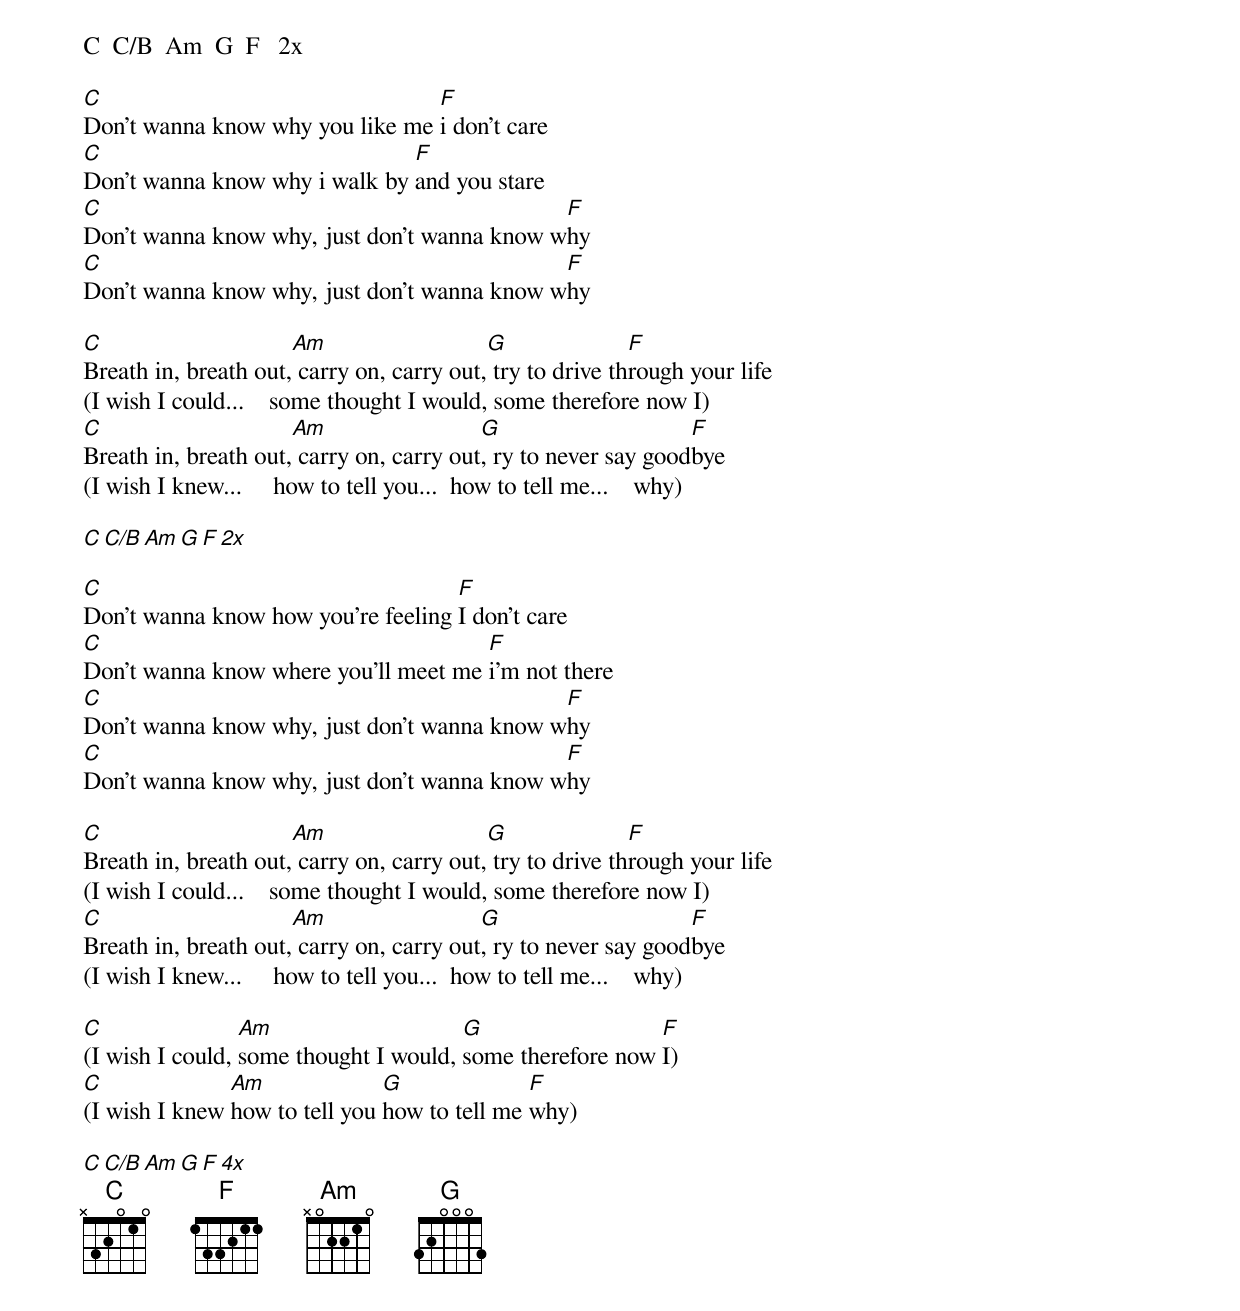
C  C/B  Am  G  F   2x

C                                F
Don't wanna know why you like me i don't care
C                              F
Don't wanna know why i walk by and you stare
C                                            F
Don't wanna know why, just don't wanna know why
C                                            F
Don't wanna know why, just don't wanna know why

C                     Am                   G               F
Breath in, breath out, carry on, carry out, try to drive through your life
(I wish I could...    some thought I would, some therefore now I)
C                     Am                  G                     F
Breath in, breath out, carry on, carry out, ry to never say goodbye
(I wish I knew...     how to tell you...  how to tell me...    why)

C  C/B  Am  G  F   2x

C                                   F
Don't wanna know how you're feeling I don't care
C                                     F
Don't wanna know where you'll meet me i'm not there
C                                            F
Don't wanna know why, just don't wanna know why
C                                            F
Don't wanna know why, just don't wanna know why

C                     Am                   G               F
Breath in, breath out, carry on, carry out, try to drive through your life
(I wish I could...    some thought I would, some therefore now I)
C                     Am                  G                     F
Breath in, breath out, carry on, carry out, ry to never say goodbye
(I wish I knew...     how to tell you...  how to tell me...    why)

C                Am                    G                  F
(I wish I could, some thought I would, some therefore now I)
C              Am              G              F
(I wish I knew how to tell you how to tell me why)

C  C/B  Am  G  F   4x
